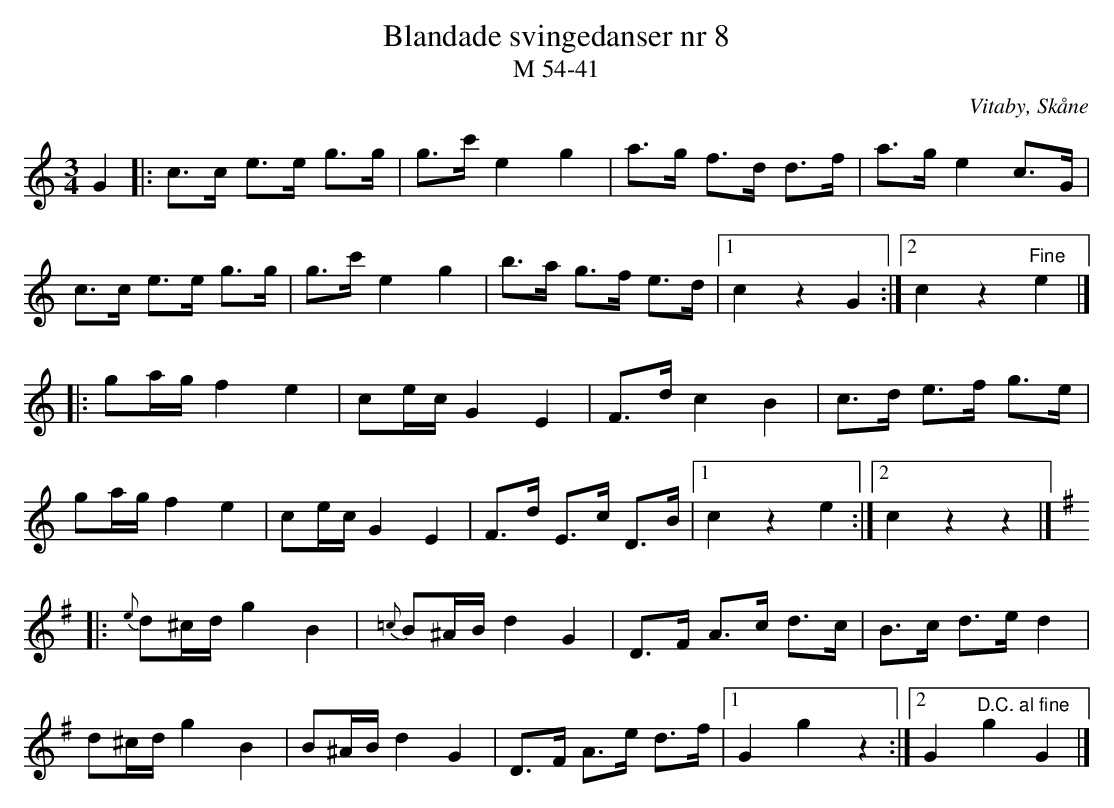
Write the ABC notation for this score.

X:1
T:Blandade svingedanser nr 8
T:M 54-41
O:Vitaby, Skåne
M:3/4
L:1/8
Q:108
K:C
G2 |: c>c e>e g>g | g>c' e2 g2 | a>g f>d d>f | a>g e2 c>G |
c>c e>e g>g | g>c' e2 g2 | b>a g>f e>d |1 c2 z2 G2 :|2 c2 z2 "Fine"e2 |]
|: ga/g/ f2 e2 | ce/c/G2 E2 | F>d c2 B2 | c>d e>f g>e |
ga/g/ f2 e2 | ce/c/G2 E2 | F>d E>c D>B |1 c2 z2 e2 :|2 c2 z2 z2 |]
[K:G] |: {e}d^c/d/ g2 B2 | {=c}B^A/B/ d2 G2 | D>F A>c d>c | B>c d>e d2 |
d^c/d/ g2 B2 | B^A/B/ d2 G2 | D>F A>e d>f |1 G2 g2 z2 :|2 G2 "D.C. al fine"g2 G2 |]
